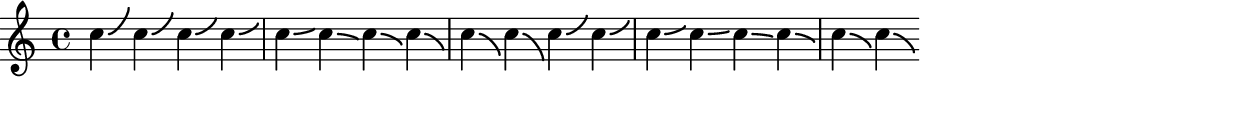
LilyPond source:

%% Generated by lilypond-book
%% Options: [exampleindent=10.16\mm,indent=0\mm,line-width=160\mm,paper-height=845.047\pt,paper-width=597.508\pt,papersize='(cons (* 597.508 pt) (* 845.047 pt))]
\include "lilypond-book-preamble.ly"


% ****************************************************************
% Start cut-&-pastable-section
% ****************************************************************

#(ly:set-option 'eps-box-padding 3.000000)



\paper {
  #(set-paper-size '(cons (* 597.508 pt) (* 845.047 pt)))
  indent = 0\mm
  line-width = 160\mm
  % offset the left padding, also add 1mm as lilypond creates cropped
  % images with a little space on the right
  line-width = #(- line-width (* mm  3.000000) (* mm 1))
}

\layout {
  
}




% ****************************************************************
% ly snippet:
% ****************************************************************
\sourcefilename "/lilypond-2.25.16/input/regression/bend-after.ly"
\sourcefileline 0
\version "2.19.21"

\header {
  texidoc = "Falls and doits can be created with @code{\\bendAfter.}
They run to the next note, or to the next bar line.  Microtone bends
like @code{\\bendAfter 3.5} are also supported."
}

\relative {
  \override Score.SpacingSpanner.shortest-duration-space = 3.0
  c''4-\bendAfter 5
  c4-\bendAfter 4
  c4-\bendAfter 3
  c4-\bendAfter 2
  c4-\bendAfter 1
  c4-\bendAfter -1
  c4-\bendAfter -2
  c4-\bendAfter -3
  c4-\bendAfter -4
  c4-\bendAfter -5
  c4-\bendAfter 3.5
  c4-\bendAfter 2.5
  c4-\bendAfter 1.5
  c4-\bendAfter 0.5
  c4-\bendAfter -0.5
  c4-\bendAfter -1.5
  c4-\bendAfter -2.5
  c4-\bendAfter -3.5
}



% ****************************************************************
% end ly snippet
% ****************************************************************
